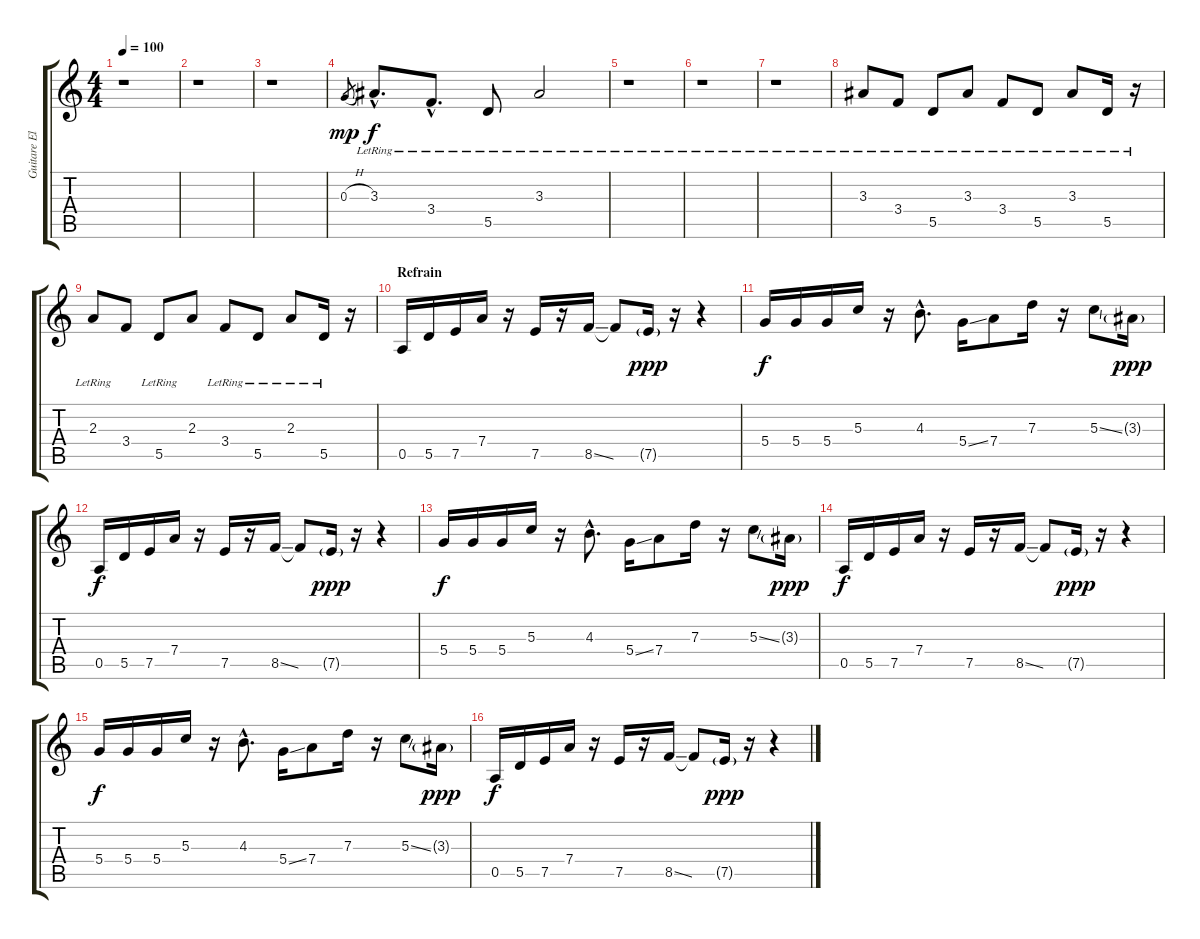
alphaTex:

\track ("Guitare Electrique" "Guitare El") {instrument electricguitarmuted}
\staff {score tabs}
\tuning (E4 B3 G3 D3 A2 E2) {hide}
\ts (4 4)
\tempo 100
\clef g2
\ks c
r.1{dy ppp} |
r.1 |
r.1 |
0.3{h}.8{gr dy mp} 3.3{hac lr}.8{d dy f volume 12 instrument electricguitarclean} 3.4{hac lr}.8{d} 5.5{lr}.8 3.3{lr}.2 |
r.1 |
r.1 |
r.1 |
3.3{lr}.8 3.4{lr}.8 5.5{lr}.8 3.3{lr}.8 3.4{lr}.8 5.5{lr}.8 3.3{lr}.8 5.5{lr}.16 r.16 |
2.3{lr}.8 3.4.8 5.5{lr}.8 2.3.8 3.4{lr}.8 5.5{lr}.8 2.3{lr}.8 5.5{lr}.16 r.16 |
\section ("" "Refrain")
0.5.16{volume 16 instrument electricguitarmuted} 5.5.16 7.5.16 7.4.16 r.16 7.5.16 r.16 8.5{ss}.16 8.5{t}.8 7.5{g}.16{dy ppp} r.16 r.4 |
5.4.16{dy f} 5.4.16 5.4.16 5.3.16 r.16 4.3{hac}.8{d} 5.4{ss}.16 7.4.8 7.3.16 r.16 5.3{ss}.8 3.3{g}.16{dy ppp} |
0.5.16{dy f} 5.5.16 7.5.16 7.4.16 r.16 7.5.16 r.16 8.5{ss}.16 8.5{t}.8 7.5{g}.16{dy ppp} r.16 r.4 |
5.4.16{dy f} 5.4.16 5.4.16 5.3.16 r.16 4.3{hac}.8{d} 5.4{ss}.16 7.4.8 7.3.16 r.16 5.3{ss}.8 3.3{g}.16{dy ppp} |
0.5.16{dy f} 5.5.16 7.5.16 7.4.16 r.16 7.5.16 r.16 8.5{ss}.16 8.5{t}.8 7.5{g}.16{dy ppp} r.16 r.4 |
5.4.16{dy f} 5.4.16 5.4.16 5.3.16 r.16 4.3{hac}.8{d} 5.4{ss}.16 7.4.8 7.3.16 r.16 5.3{ss}.8 3.3{g}.16{dy ppp} |
0.5.16{dy f} 5.5.16 7.5.16 7.4.16 r.16 7.5.16 r.16 8.5{ss}.16 8.5{t}.8 7.5{g}.16{dy ppp} r.16 r.4
